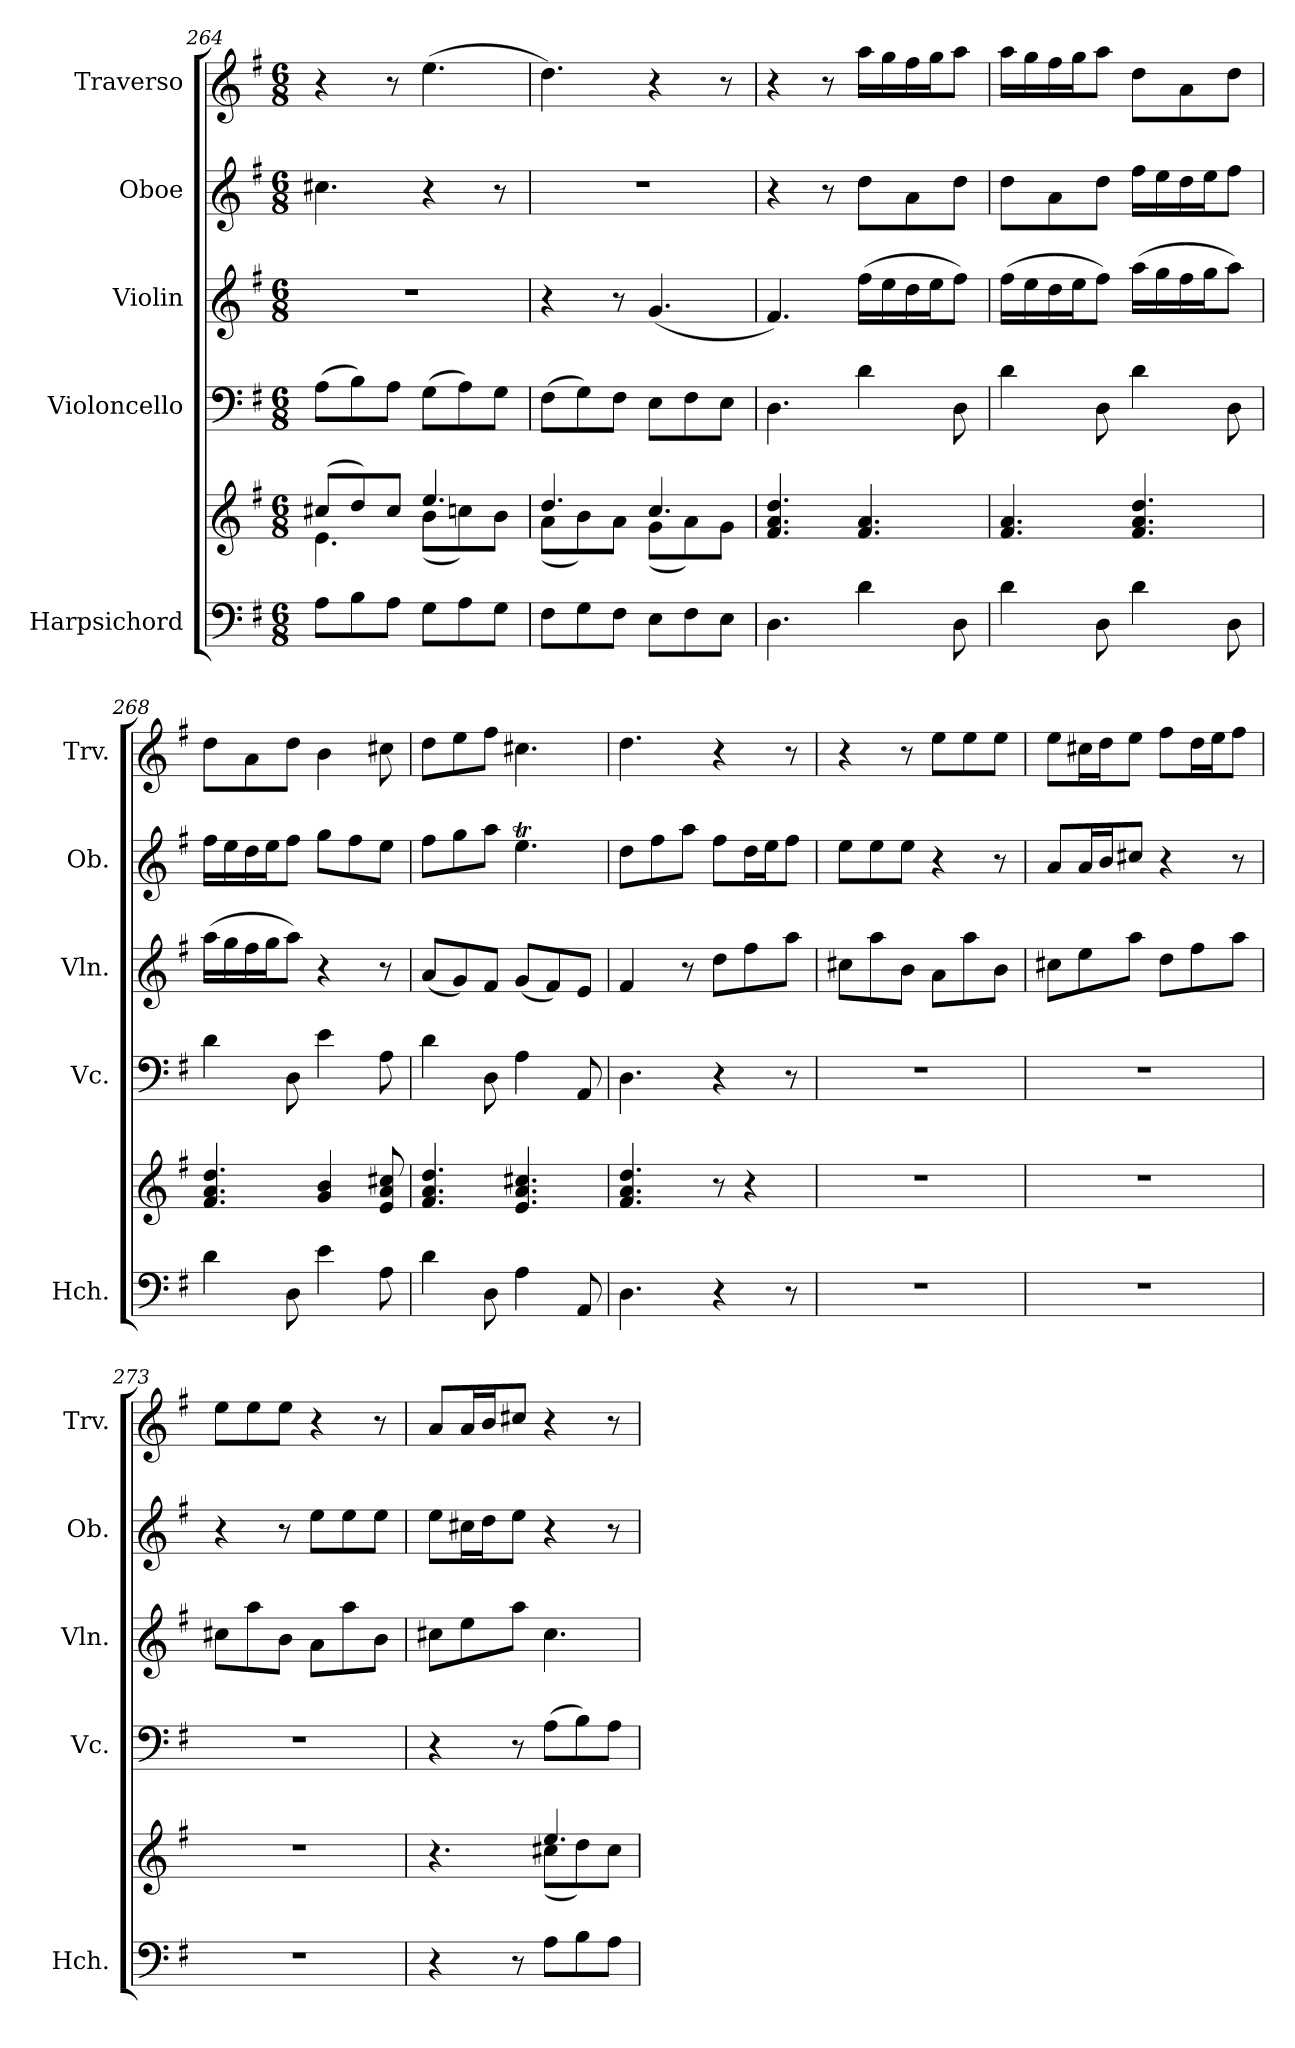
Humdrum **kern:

**kern	**kern	**kern	**kern	**kern	**kern
*part5	*part5	*part4	*part3	*part2	*part1
*staff6	*staff5	*staff4	*staff3	*staff2	*staff1
*I"Harpsichord	*	*I"Violoncello	*I"Violin	*I"Oboe	*I"Traverso
*I'Hch.	*	*I'Vc.	*I'Vln.	*I'Ob.	*I'Trv.
*clefF4	*clefG2	*clefF4	*clefG2	*clefG2	*clefG2
*k[f#]	*k[f#]	*k[f#]	*k[f#]	*k[f#]	*k[f#]
*M6/8	*M6/8	*M6/8	*M6/8	*M6/8	*M6/8
=264	=264	=264	=264	=264	=264
*	*^	*	*	*	*
8A\L	(8cc#X/L	4.e\	(8A\L	2.r	4.cc#X\	4r
8B\	8dd/)	.	8B\)	.	.	.
8A\J	8cc#/J	.	8A\J	.	.	8r
8G\L	4.ee/	(8b\L	(8G\L	.	4r	(4.ee\
8A\	.	8ccn\)	8A\)	.	.	.
8G\J	.	8b\J	8G\J	.	8r	.
=265	=265	=265	=265	=265	=265	=265
8F#\L	4.dd/	(8a\L	(8F#\L	4r	2.r	4.dd\)
8G\	.	8b\)	8G\)	.	.	.
8F#\J	.	8a\J	8F#\J	8r	.	.
8E\L	4.cc/	(8g\L	8E\L	(4.g/	.	4r
8F#\	.	8a\)	8F#\	.	.	.
8E\J	.	8g\J	8E\J	.	.	8r
*	*v	*v	*	*	*	*
=266	=266	=266	=266	=266	=266
4.D\	4.f#/ 4.a/ 4.dd/	4.D\	4.f#/)	4r	4r
.	.	.	.	8r	8r
4d\	4.f#/ 4.a/	4d\	(16ff#\LL	8dd\L	16aa\LL
.	.	.	16ee\	.	16gg\
.	.	.	16dd\	8a\	16ff#\
.	.	.	16ee\J	.	16gg\J
8D\	.	8D\	8ff#\J)	8dd\J	8aa\J
=267	=267	=267	=267	=267	=267
4d\	4.f#/ 4.a/	4d\	(16ff#\LL	8dd\L	16aa\LL
.	.	.	16ee\	.	16gg\
.	.	.	16dd\	8a\	16ff#\
.	.	.	16ee\J	.	16gg\J
8D\	.	8D\	8ff#\J)	8dd\J	8aa\J
4d\	4.f#/ 4.a/ 4.dd/	4d\	(16aa\LL	16ff#\LL	8dd\L
.	.	.	16gg\	16ee\	.
.	.	.	16ff#\	16dd\	8a\
.	.	.	16gg\J	16ee\J	.
8D\	.	8D\	8aa\J)	8ff#\J	8dd\J
!!LO:LB:g=z
=268	=268	=268	=268	=268	=268
4d\	4.f#/ 4.a/ 4.dd/	4d\	(16aa\LL	16ff#\LL	8dd\L
.	.	.	16gg\	16ee\	.
.	.	.	16ff#\	16dd\	8a\
.	.	.	16gg\J	16ee\J	.
8D\	.	8D\	8aa\J)	8ff#\J	8dd\J
4e\	4g/ 4b/	4e\	4r	8gg\L	4b\
.	.	.	.	8ff#\	.
8A\	8e/ 8a/ 8cc#X/	8A\	8r	8ee\J	8cc#X\
=269	=269	=269	=269	=269	=269
4d\	4.f#/ 4.a/ 4.dd/	4d\	(8a/L	8ff#\L	8dd\L
.	.	.	8g/)	8gg\	8ee\
8D\	.	8D\	8f#/J	8aa\J	8ff#\J
4A\	4.e/ 4.a/ 4.cc#X/	4A\	(8g/L	4.eeT\	4.cc#X\
.	.	.	8f#/)	.	.
8AA/	.	8AA/	8e/J	.	.
=270	=270	=270	=270	=270	=270
4.D\	4.f#/ 4.a/ 4.dd/	4.D\	4f#/	8dd\L	4.dd\
.	.	.	.	8ff#\	.
.	.	.	8r	8aa\J	.
4r	8r	4r	8dd\L	8ff#\L	4r
.	4r	.	8ff#\	16dd\L	.
.	.	.	.	16ee\J	.
8r	.	8r	8aa\J	8ff#\J	8r
=271	=271	=271	=271	=271	=271
2.r	2.r	2.r	8cc#X\L	8ee\L	4r
.	.	.	8aa\	8ee\	.
.	.	.	8b\J	8ee\J	8r
.	.	.	8a\L	4r	8ee\L
.	.	.	8aa\	.	8ee\
.	.	.	8b\J	8r	8ee\J
=272	=272	=272	=272	=272	=272
2.r	2.r	2.r	8cc#X\L	8a/L	8ee\L
.	.	.	8ee\	16a/L	16cc#X\L
.	.	.	.	16b/J	16dd\J
.	.	.	8aa\J	8cc#X/J	8ee\J
.	.	.	8dd\L	4r	8ff#\L
.	.	.	8ff#\	.	16dd\L
.	.	.	.	.	16ee\J
.	.	.	8aa\J	8r	8ff#\J
=273	=273	=273	=273	=273	=273
2.r	2.r	2.r	8cc#X\L	4r	8ee\L
.	.	.	8aa\	.	8ee\
.	.	.	8b\J	8r	8ee\J
.	.	.	8a\L	8ee\L	4r
.	.	.	8aa\	8ee\	.
.	.	.	8b\J	8ee\J	8r
=274	=274	=274	=274	=274	=274
*	*^	*	*	*	*
4r	4.r	4.ryy	4r	8cc#X\L	8ee\L	8a/L
.	.	.	.	8ee\	16cc#X\L	16a/L
.	.	.	.	.	16dd\J	16b/J
8r	.	.	8r	8aa\J	8ee\J	8cc#X/J
8A\L	4.ee/	(8cc#X\L	(8A\L	4.cc#\	4r	4r
8B\	.	8dd\)	8B\)	.	.	.
8A\J	.	8cc#\J	8A\J	.	8r	8r
*	*v	*v	*	*	*	*
=	=	=	=	=	=
*-	*-	*-	*-	*-	*-
